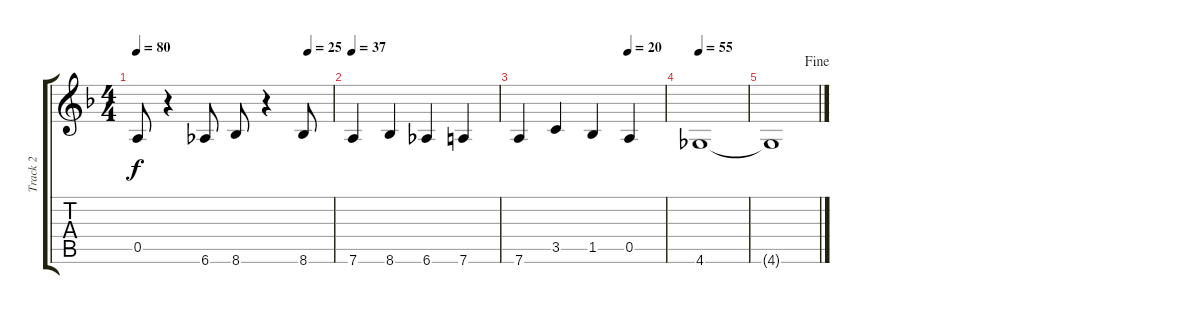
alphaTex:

\track ("Track 2" "Track 2") {instrument distortionguitar}
\staff {score tabs}
\tuning (E4 B3 G3 D3 A2 D2) {hide}
\ts (4 4)
\tempo 80
\tempo (25 0.875)
\clef g2
\ks dminor
0.5.8{dy f} r.4 6.6.8 8.6.8 r.4 8.6.8 |
\tempo 37
7.6.4 8.6.4 6.6.4 7.6.4 |
\tempo (20 0.75)
7.6.4 3.5.4 1.5.4 0.5.4 |
\tempo 55
4.6.1 |
\jump fine
4.6{t}.1
